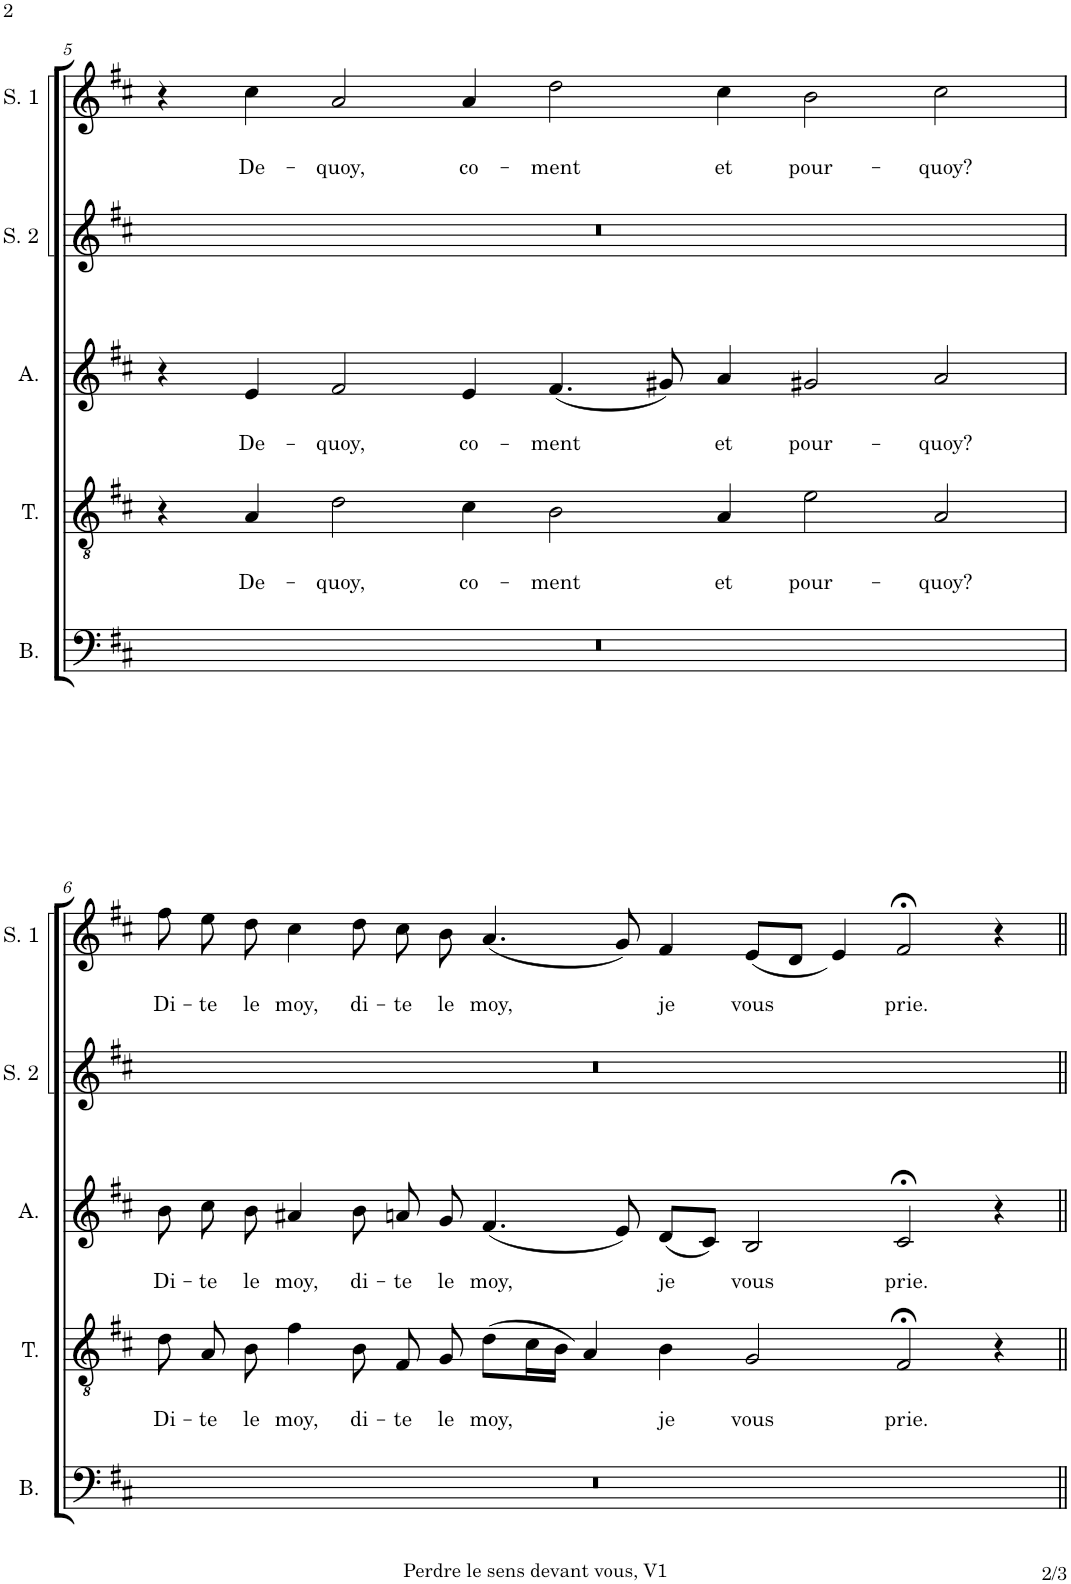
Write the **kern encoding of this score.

**kern	**kern	**text	**text	**kern	**text	**text	**kern	**kern	**text	**text
*part5	*part4	*part4	*part4	*part3	*part3	*part3	*part2	*part1	*part1	*part1
*staff5	*staff4	*staff4	*staff4	*staff3	*staff3	*staff3	*staff2	*staff1	*staff1	*staff1
*I"Basse	*I"Ténor	*	*	*I"Alto	*	*	*I"Soprano 2	*I"Soprano 1	*	*
*I'B.	*I'T.	*	*	*I'A.	*	*	*I'S. 2	*I'S. 1	*	*
!!LO:PB:g=z
*clefF4	*clefGv2	*	*	*clefG2	*	*	*clefG2	*clefG2	*	*
*k[f#c#]	*k[f#c#]	*	*	*k[f#c#]	*	*	*k[f#c#]	*k[f#c#]	*	*
*M3/1	*M3/1	*	*	*M3/1	*	*	*M3/1	*M3/1	*	*
=5	=5	=5	=5	=5	=5	=5	=5	=5	=5	=5
0.r	4r	.	.	4r	.	.	0.r	4r	.	.
!	!	!	!LO:LY:b	!	!	!LO:LY:b	!	!	!	!LO:LY:b
.	4A/	.	De-	4e/	.	De-	.	4cc#\	.	De-
!	!	!	!LO:LY:b	!	!	!LO:LY:b	!	!	!	!LO:LY:b
.	2d\	.	-quoy,	2f#/	.	-quoy,	.	2a/	.	-quoy,
!	!	!	!LO:LY:b	!	!	!LO:LY:b	!	!	!	!LO:LY:b
.	4c#\	.	co-	4e/	.	co-	.	4a/	.	co-
!	!	!	!LO:LY:b	!	!	!LO:LY:b	!	!	!	!LO:LY:b
.	2B\	.	-ment	(4.f#/	.	-ment	.	2dd\	.	-ment
.	.	.	.	8g#X/)	.	.	.	.	.	.
!	!	!	!LO:LY:b	!	!	!LO:LY:b	!	!	!	!LO:LY:b
.	4A/	.	et	4a/	.	et	.	4cc#\	.	et
!	!	!	!LO:LY:b	!	!	!LO:LY:b	!	!	!	!LO:LY:b
.	2e\	.	pour-	2g#X/	.	pour-	.	2b\	.	pour-
!	!	!	!LO:LY:b	!	!	!LO:LY:b	!	!	!	!LO:LY:b
.	2A/	.	-quoy?	2a/	.	-quoy?	.	2cc#\	.	-quoy?
!!LO:LB:g=z
=6	=6	=6	=6	=6	=6	=6	=6	=6	=6	=6
!	!	!	!LO:LY:b	!	!	!LO:LY:b	!	!	!	!LO:LY:b
0.r	8d\	.	Di-	8b\	.	Di-	0.r	8ff#\	.	Di-
!	!	!	!LO:LY:b	!	!	!LO:LY:b	!	!	!	!LO:LY:b
.	8A/	.	-te	8cc#\	.	-te	.	8ee\	.	-te
!	!	!	!LO:LY:b	!	!	!LO:LY:b	!	!	!	!LO:LY:b
.	8B\	.	le	8b\	.	le	.	8dd\	.	le
!	!	!	!LO:LY:b	!	!	!LO:LY:b	!	!	!	!LO:LY:b
.	4f#\	.	moy,	4a#X/	.	moy,	.	4cc#\	.	moy,
!	!	!	!LO:LY:b	!	!	!LO:LY:b	!	!	!	!LO:LY:b
.	8B\	.	di-	8b\	.	di-	.	8dd\	.	di-
!	!	!	!LO:LY:b	!	!	!LO:LY:b	!	!	!	!LO:LY:b
.	8F#/	.	-te	8an/	.	-te	.	8cc#\	.	-te
!	!	!	!LO:LY:b	!	!	!LO:LY:b	!	!	!	!LO:LY:b
.	8G/	.	le	8g/	.	le	.	8b\	.	le
!	!	!	!LO:LY:b	!	!	!LO:LY:b	!	!	!	!LO:LY:b
.	(8d\L	.	moy,	(4.f#/	.	moy,	.	(4.a/	.	moy,
.	16c#\L)	.	.	.	.	.	.	.	.	.
.	16B\JJ	.	.	.	.	.	.	.	.	.
.	4A/	.	.	.	.	.	.	.	.	.
.	.	.	.	8e/)	.	.	.	8g/)	.	.
!	!	!	!LO:LY:b	!	!	!LO:LY:b	!	!	!	!LO:LY:b
.	4B\	.	je	(8d/L	.	je	.	4f#/	.	je
.	.	.	.	8c#/J)	.	.	.	.	.	.
!	!	!	!LO:LY:b	!	!	!LO:LY:b	!	!	!	!LO:LY:b
.	2G/	.	vous	2B/	.	vous	.	(8e/L	.	vous
.	.	.	.	.	.	.	.	8d/J)	.	.
.	.	.	.	.	.	.	.	4e/	.	.
!	!	!	!LO:LY:b	!	!	!LO:LY:b	!	!	!	!LO:LY:b
.	2F#;</	.	prie.	2c#;</	.	prie.	.	2f#;</	.	prie.
.	4r	.	.	4r	.	.	.	4r	.	.
=||	=||	=||	=||	=||	=||	=||	=||	=||	=||	=||
*-	*-	*-	*-	*-	*-	*-	*-	*-	*-	*-
